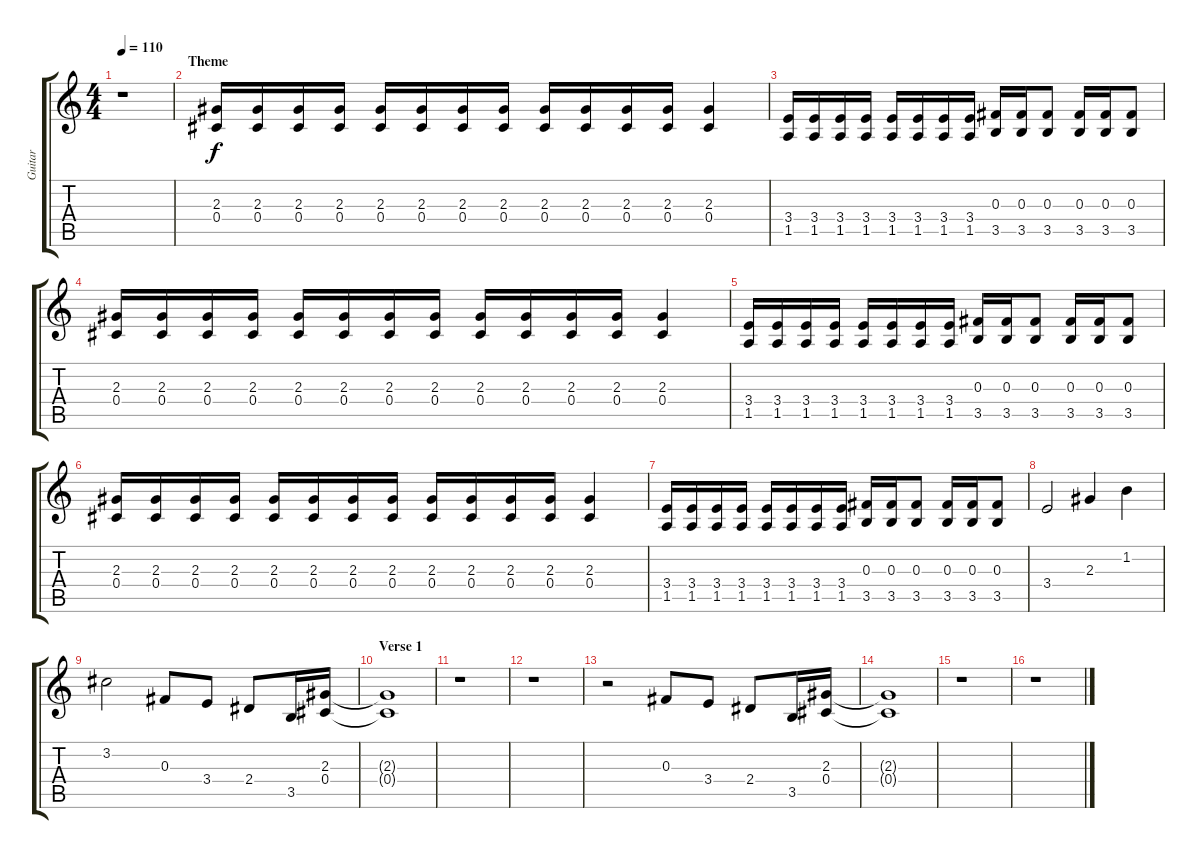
\track ("Guitar" "Guitar") {instrument distortionguitar}
\staff {score tabs}
\tuning (Eb4 Bb3 Gb3 Db3 Ab2 Eb2) {hide}
\ts (4 4)
\tempo 110
\clef g2
\ks c
r.1{dy f instrument distortionguitar} |
\section ("" "Theme")
(2.3 0.4).16 (2.3 0.4).16 (2.3 0.4).16 (2.3 0.4).16 (2.3 0.4).16 (2.3 0.4).16 (2.3 0.4).16 (2.3 0.4).16 (2.3 0.4).16 (2.3 0.4).16 (2.3 0.4).16 (2.3 0.4).16 (2.3 0.4).4 |
(3.4 1.5).16 (3.4 1.5).16 (3.4 1.5).16 (3.4 1.5).16 (3.4 1.5).16 (3.4 1.5).16 (3.4 1.5).16 (3.4 1.5).16 (0.3 3.5).16 (0.3 3.5).16 (0.3 3.5).8 (0.3 3.5).16 (0.3 3.5).16 (0.3 3.5).8 |
(2.3 0.4).16 (2.3 0.4).16 (2.3 0.4).16 (2.3 0.4).16 (2.3 0.4).16 (2.3 0.4).16 (2.3 0.4).16 (2.3 0.4).16 (2.3 0.4).16 (2.3 0.4).16 (2.3 0.4).16 (2.3 0.4).16 (2.3 0.4).4 |
(3.4 1.5).16 (3.4 1.5).16 (3.4 1.5).16 (3.4 1.5).16 (3.4 1.5).16 (3.4 1.5).16 (3.4 1.5).16 (3.4 1.5).16 (0.3 3.5).16 (0.3 3.5).16 (0.3 3.5).8 (0.3 3.5).16 (0.3 3.5).16 (0.3 3.5).8 |
(2.3 0.4).16 (2.3 0.4).16 (2.3 0.4).16 (2.3 0.4).16 (2.3 0.4).16 (2.3 0.4).16 (2.3 0.4).16 (2.3 0.4).16 (2.3 0.4).16 (2.3 0.4).16 (2.3 0.4).16 (2.3 0.4).16 (2.3 0.4).4 |
(3.4 1.5).16 (3.4 1.5).16 (3.4 1.5).16 (3.4 1.5).16 (3.4 1.5).16 (3.4 1.5).16 (3.4 1.5).16 (3.4 1.5).16 (0.3 3.5).16 (0.3 3.5).16 (0.3 3.5).8 (0.3 3.5).16 (0.3 3.5).16 (0.3 3.5).8 |
3.4.2 2.3.4 1.2.4 |
3.2.2 0.3.8 3.4.8 2.4.8 3.5.16 (2.3 0.4).16 |
\section ("" "Verse 1")
(2.3{t} 0.4{t}).1 |
r.1 |
r.1 |
r.2 0.3.8 3.4.8 2.4.8 3.5.16 (2.3 0.4).16 |
(2.3{t} 0.4{t}).1 |
r.1 |
r.1
